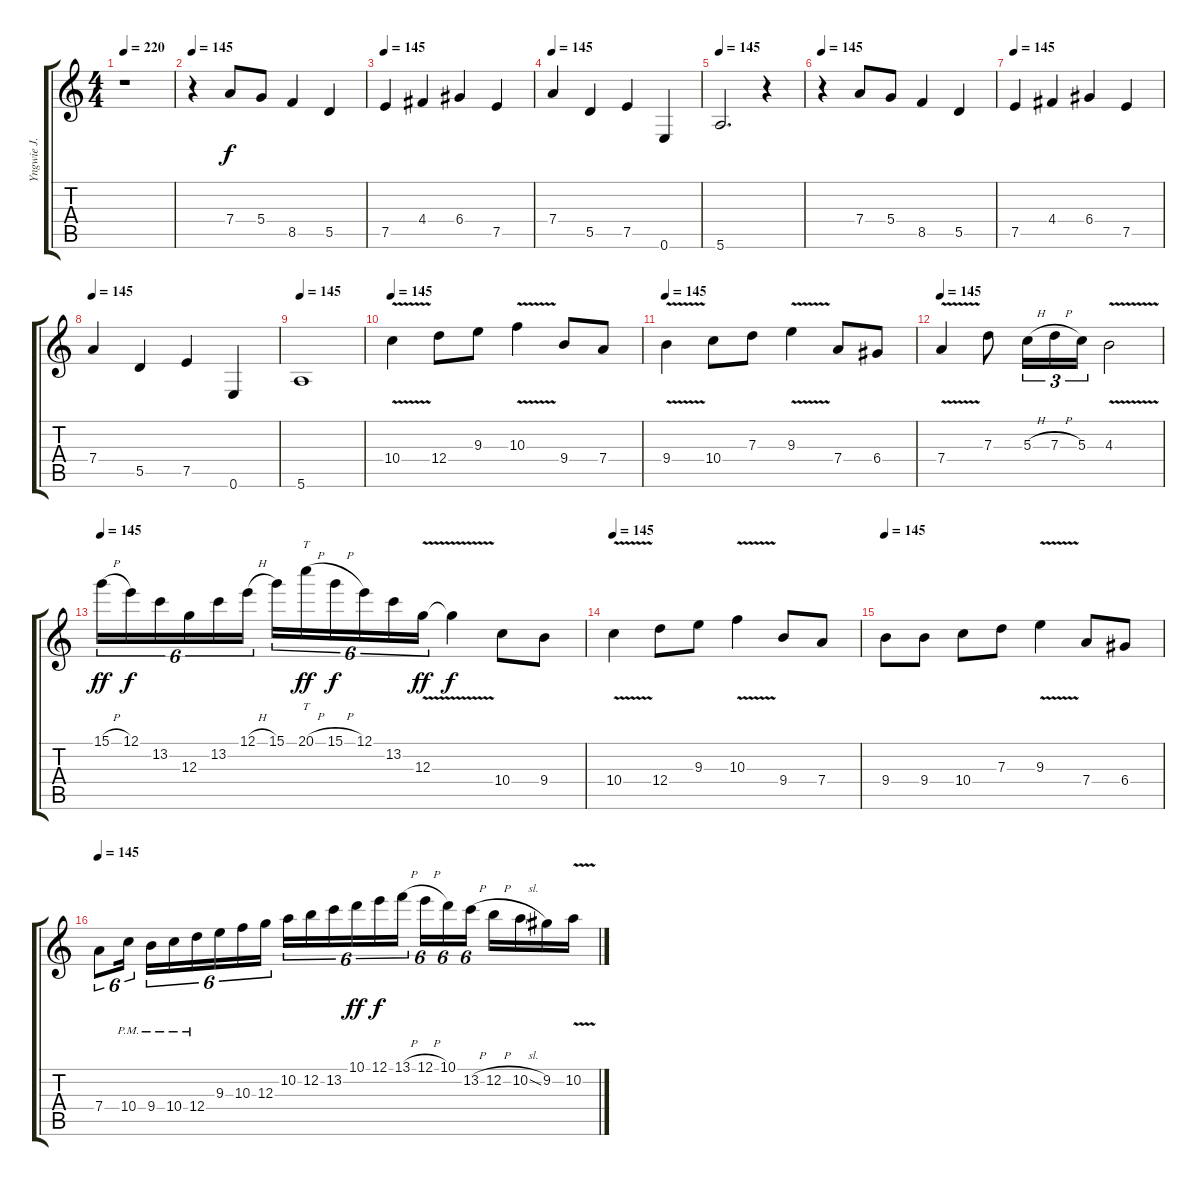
\track ("Yngwie J. Malmsteen (Guitar I)" "Yngwie J. ") {instrument overdrivenguitar}
\staff {score tabs}
\tuning (E4 B3 G3 D3 A2 E2) {hide}
\ts (4 4)
\tempo 220
\tempo 145
\tempo 220
\clef g2
\ks c
r.1{dy f instrument overdrivenguitar} |
\tempo 145
r.4 7.4.8{volume 16 instrument acousticguitarsteel} 5.4.8 8.5.4 5.5.4 |
\tempo 145
7.5.4 4.4.4 6.4.4 7.5.4 |
\tempo 145
7.4.4 5.5.4 7.5.4 0.6.4 |
\tempo 145
5.6.2{d} r.4 |
\tempo 145
r.4 7.4.8 5.4.8 8.5.4 5.5.4 |
\tempo 145
7.5.4 4.4.4 6.4.4 7.5.4 |
\tempo 145
7.4.4 5.5.4 7.5.4 0.6.4 |
\tempo 145
5.6.1 |
\tempo 145
10.4{v}.4{instrument overdrivenguitar} 12.4.8 9.3.8 10.3{v}.4 9.4.8 7.4.8 |
\tempo 145
9.4{v}.4 10.4.8 7.3.8 9.3{v}.4 7.4.8 6.4.8 |
\tempo 145
7.4{v}.4 7.3.8 5.3{h}.16{tu (3 2)} 7.3{h}.16{tu (3 2)} 5.3.16{tu (3 2)} 4.3{v}.2 |
\tempo 145
15.1{h}.16{tu (6 4) dy ff instrument overdrivenguitar} 12.1.16{tu (6 4) dy f} 13.2.16{tu (6 4)} 12.3.16{tu (6 4)} 13.2.16{tu (6 4)} 12.1{h}.16{tu (6 4)} 15.1.16{tu (6 4)} 20.1{h}.16{tt tu (6 4) dy ff} 15.1{h}.16{tu (6 4) dy f} 12.1.16{tu (6 4)} 13.2.16{tu (6 4)} 12.3{v}.16{tu (6 4) dy ff} 12.3{t}.4{dy f} 10.4.8{instrument overdrivenguitar} 9.4.8 |
\tempo 145
10.4{v}.4 12.4.8 9.3.8 10.3{v}.4 9.4.8 7.4.8 |
\tempo 145
9.4.8 9.4.8 10.4.8 7.3.8 9.3{v}.4 7.4.8 6.4.8 |
\tempo 145
7.4.8{tu (6 4)} 10.4{pm}.16{tu (6 4)} 9.4{pm}.16{tu (6 4)} 10.4{pm}.16{tu (6 4)} 12.4{pm}.16{tu (6 4)} 9.3.16{tu (6 4)} 10.3.16{tu (6 4)} 12.3.16{tu (6 4)} 10.2.16{tu (6 4)} 12.2.16{tu (6 4)} 13.2.16{tu (6 4)} 10.1.16{tu (6 4) dy ff} 12.1.16{tu (6 4) dy f} 13.1{h}.16{tu (6 4)} 12.1{h}.16{tu (6 4)} 10.1.16{tu (6 4)} 13.2{h}.16{tu (6 4)} 12.2{h}.16 10.2{sl}.16 9.2.16 10.2{v}.16
